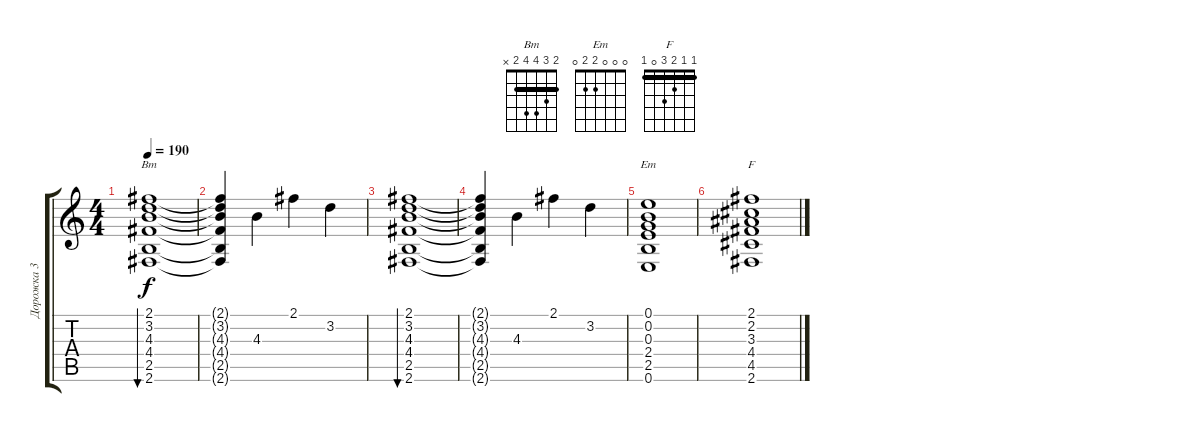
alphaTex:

\track ("Дорожка 3" "Дорожка 3") {instrument electricguitarclean}
\staff {score tabs}
\tuning (E4 B3 G3 D3 A2 E2) {hide}
\chord ("Bm" 2 3 4 4 2 x) {barre 2}
\chord ("Em" 0 0 0 2 2 0)
\chord ("F" 1 1 2 3 0 1) {barre 1}
\ts (4 4)
\tempo 190
\clef g2
\ks c
(2.1 3.2 4.3 4.4 2.5 2.6).1{bu 120 ch "Bm" dy f} |
(2.1{t} 3.2{t} 4.3{t} 4.4{t} 2.5{t} 2.6{t}).4 4.3.4 2.1.4 3.2.4 |
(2.1 3.2 4.3 4.4 2.5 2.6).1{bu 120} |
(2.1{t} 3.2{t} 4.3{t} 4.4{t} 2.5{t} 2.6{t}).4 4.3.4 2.1.4 3.2.4 |
(0.1 0.2 0.3 2.4 2.5 0.6).1{ch "Em"} |
(2.1 2.2 3.3 4.4 4.5 2.6).1{ch "F"}
